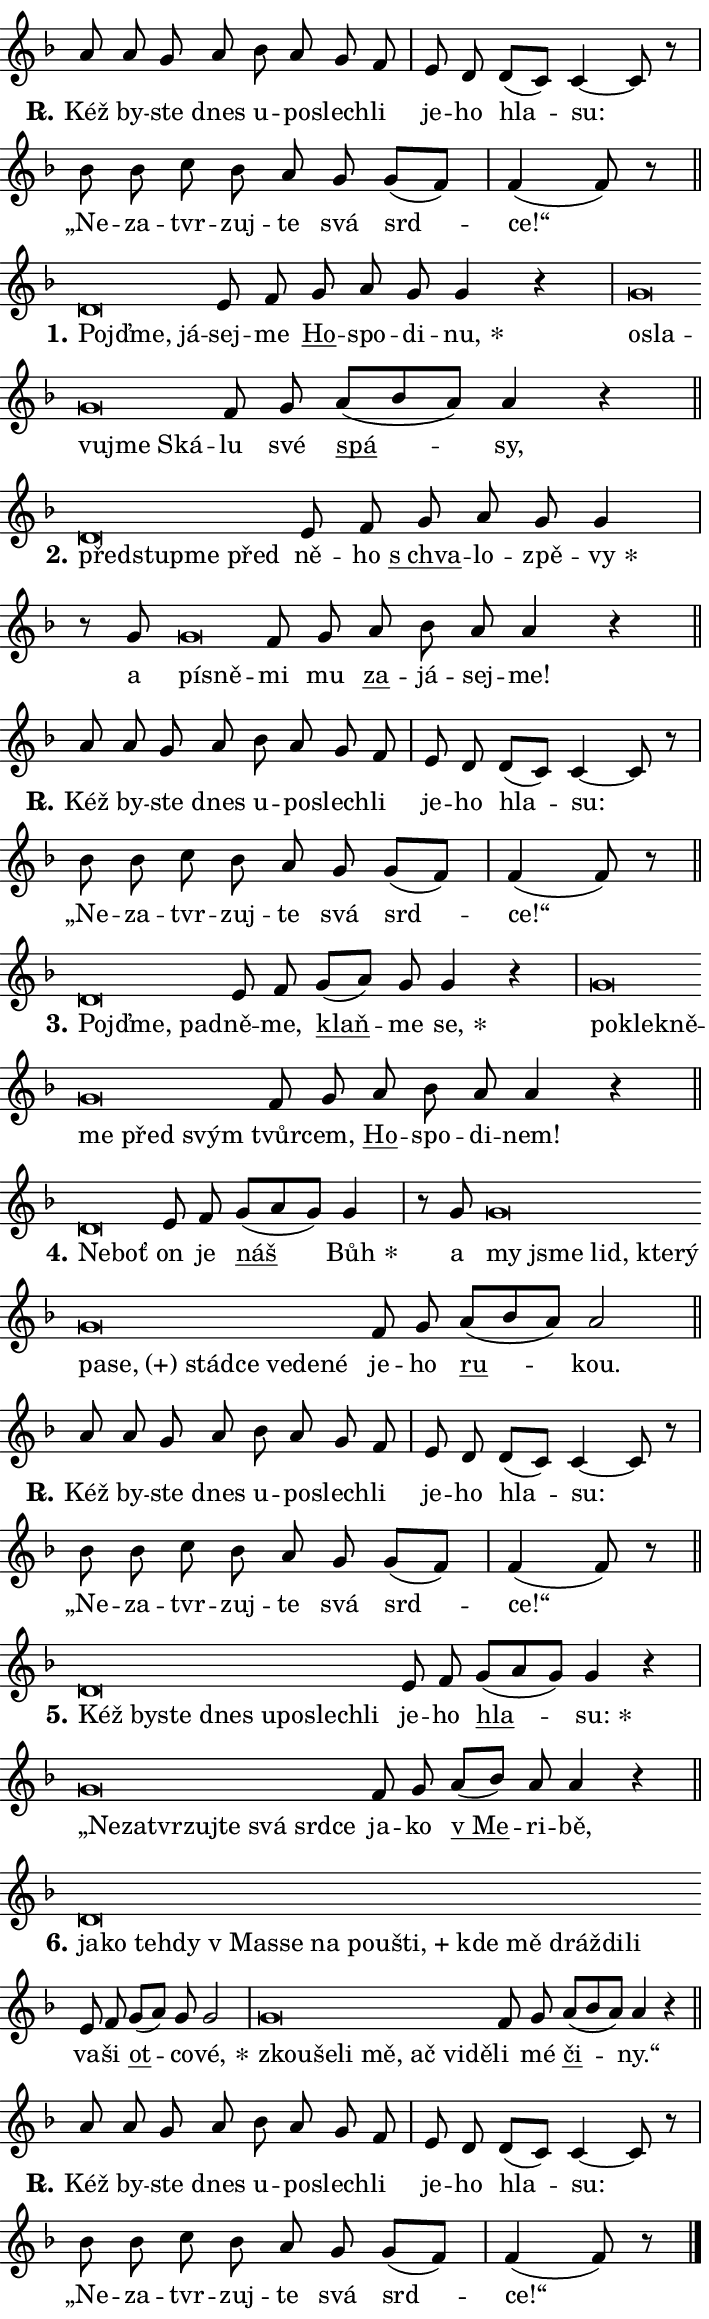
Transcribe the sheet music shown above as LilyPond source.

\version "2.24.0"
\header { tagline = "" }
\paper {
  indent = 0\cm
  top-margin = 0\cm
  right-margin = 0.13\cm % to fit lyric hyphens
  bottom-margin = 0\cm
  left-margin = 0\cm
  paper-width = 12\cm
  page-breaking = #ly:one-page-breaking
  system-system-spacing.basic-distance = #11
  score-system-spacing.basic-distance = #11
  ragged-last = ##f
}


%% Author: Thomas Morley
%% https://lists.gnu.org/archive/html/lilypond-user/2020-05/msg00002.html
#(define (line-position grob)
"Returns position of @var[grob} in current system:
   @code{'start}, if at first time-step
   @code{'end}, if at last time-step
   @code{'middle} otherwise
"
  (let* ((col (ly:item-get-column grob))
         (ln (ly:grob-object col 'left-neighbor))
         (rn (ly:grob-object col 'right-neighbor))
         (col-to-check-left (if (ly:grob? ln) ln col))
         (col-to-check-right (if (ly:grob? rn) rn col))
         (break-dir-left
           (and
             (ly:grob-property col-to-check-left 'non-musical #f)
             (ly:item-break-dir col-to-check-left)))
         (break-dir-right
           (and
             (ly:grob-property col-to-check-right 'non-musical #f)
             (ly:item-break-dir col-to-check-right))))
        (cond ((eqv? 1 break-dir-left) 'start)
              ((eqv? -1 break-dir-right) 'end)
              (else 'middle))))

#(define (tranparent-at-line-position vctor)
  (lambda (grob)
  "Relying on @code{line-position} select the relevant enry from @var{vctor}.
Used to determine transparency,"
    (case (line-position grob)
      ((end) (not (vector-ref vctor 0)))
      ((middle) (not (vector-ref vctor 1)))
      ((start) (not (vector-ref vctor 2))))))

noteHeadBreakVisibility =
#(define-music-function (break-visibility)(vector?)
"Makes @code{NoteHead}s transparent relying on @var{break-visibility}"
#{
  \override NoteHead.transparent =
    #(tranparent-at-line-position break-visibility)
#})

#(define delete-ledgers-for-transparent-note-heads
  (lambda (grob)
    "Reads whether a @code{NoteHead} is transparent.
If so this @code{NoteHead} is removed from @code{'note-heads} from
@var{grob}, which is supposed to be @code{LedgerLineSpanner}.
As a result ledgers are not printed for this @code{NoteHead}"
    (let* ((nhds-array (ly:grob-object grob 'note-heads))
           (nhds-list
             (if (ly:grob-array? nhds-array)
                 (ly:grob-array->list nhds-array)
                 '()))
           ;; Relies on the transparent-property being done before
           ;; Staff.LedgerLineSpanner.after-line-breaking is executed.
           ;; This is fragile ...
           (to-keep
             (remove
               (lambda (nhd)
                 (ly:grob-property nhd 'transparent #f))
               nhds-list)))
      ;; TODO find a better method to iterate over grob-arrays, similiar
      ;; to filter/remove etc for lists
      ;; For now rebuilt from scratch
      (set! (ly:grob-object grob 'note-heads)  '())
      (for-each
        (lambda (nhd)
          (ly:pointer-group-interface::add-grob grob 'note-heads nhd))
        to-keep))))

squashNotes = {
  \override NoteHead.X-extent = #'(-0.2 . 0.2)
  \override NoteHead.Y-extent = #'(-0.75 . 0)
  \override NoteHead.stencil =
    #(lambda (grob)
       (let ((pos (ly:grob-property grob 'staff-position)))
         (begin
           (if (< pos -7) (display "ERROR: Lower brevis then expected\n") (display ""))
           (if (<= pos -6) ly:text-interface::print ly:note-head::print))))
}
unSquashNotes = {
  \revert NoteHead.X-extent
  \revert NoteHead.Y-extent
  \revert NoteHead.stencil
}

hideNotes = \noteHeadBreakVisibility #begin-of-line-visible
unHideNotes = \noteHeadBreakVisibility #all-visible

% work-around for resetting accidentals
% https://lilypond.org/doc/v2.23/Documentation/notation/displaying-rhythms#unmetered-music
cadenzaMeasure = {
  \cadenzaOff
  \partial 1024 s1024
  \cadenzaOn
}

#(define-markup-command (accent layout props text) (markup?)
  "Underline accented syllable"
  (interpret-markup layout props
    #{\markup \override #'(offset . 4.3) \underline { #text }#}))

responsum = \markup \concat {
  "R" \hspace #-1.05 \path #0.1 #'((moveto 0 0.07) (lineto 0.9 0.8)) \hspace #0.05 "."
}

spaceSize = #0.6828661417322834 % exact space size for TeX Gyre Schola

\layout {
  \context {
    \Staff
    \remove "Time_signature_engraver"
    \override LedgerLineSpanner.after-line-breaking = #delete-ledgers-for-transparent-note-heads
  }
  \context {
    \Lyrics {
      \override LyricSpace.minimum-distance = \spaceSize
      \override LyricText.font-name = #"TeX Gyre Schola"
      \override LyricText.font-size = 1
      \override StanzaNumber.font-name = #"TeX Gyre Schola Bold"
      \override StanzaNumber.font-size = 1
    }
  }
  \context {
    \Score 
    \override NoteHead.text =
      #(lambda (grob) 
        (let ((pos (ly:grob-property grob 'staff-position)))
          #{\markup {
            \combine
              \halign #-0.55 \raise #(if (= pos -6) 0 0.5) \override #'(thickness . 2) \draw-line #'(3.2 . 0)
              \musicglyph "noteheads.sM1"
          }#}))
  }
}

% magnetic-lyrics.ily
%
%   written by
%     Jean Abou Samra <jean@abou-samra.fr>
%     Werner Lemberg <wl@gnu.org>
%
%   adapted by
%     Jiri Hon <jiri.hon@gmail.com>
%
% Version 2022-Apr-15

% https://www.mail-archive.com/lilypond-user@gnu.org/msg149350.html

#(define (Left_hyphen_pointer_engraver context)
   "Collect syllable-hyphen-syllable occurrences in lyrics and store
them in properties.  This engraver only looks to the left.  For
example, if the lyrics input is @code{foo -- bar}, it does the
following.

@itemize @bullet
@item
Set the @code{text} property of the @code{LyricHyphen} grob between
@q{foo} and @q{bar} to @code{foo}.

@item
Set the @code{left-hyphen} property of the @code{LyricText} grob with
text @q{foo} to the @code{LyricHyphen} grob between @q{foo} and
@q{bar}.
@end itemize

Use this auxiliary engraver in combination with the
@code{lyric-@/text::@/apply-@/magnetic-@/offset!} hook."
   (let ((hyphen #f)
         (text #f))
     (make-engraver
      (acknowledgers
       ((lyric-syllable-interface engraver grob source-engraver)
        (set! text grob)))
      (end-acknowledgers
       ((lyric-hyphen-interface engraver grob source-engraver)
        ;(when (not (grob::has-interface grob 'lyric-space-interface))
          (set! hyphen grob)));)
      ((stop-translation-timestep engraver)
       (when (and text hyphen)
         (ly:grob-set-object! text 'left-hyphen hyphen))
       (set! text #f)
       (set! hyphen #f)))))

#(define (lyric-text::apply-magnetic-offset! grob)
   "If the space between two syllables is less than the value in
property @code{LyricText@/.details@/.squash-threshold}, move the right
syllable to the left so that it gets concatenated with the left
syllable.

Use this function as a hook for
@code{LyricText@/.after-@/line-@/breaking} if the
@code{Left_@/hyphen_@/pointer_@/engraver} is active."
   (let ((hyphen (ly:grob-object grob 'left-hyphen #f)))
     (when hyphen
       (let ((left-text (ly:spanner-bound hyphen LEFT)))
         (when (grob::has-interface left-text 'lyric-syllable-interface)
           (let* ((common (ly:grob-common-refpoint grob left-text X))
                  (this-x-ext (ly:grob-extent grob common X))
                  (left-x-ext
                   (begin
                     ;; Trigger magnetism for left-text.
                     (ly:grob-property left-text 'after-line-breaking)
                     (ly:grob-extent left-text common X)))
                  ;; `delta` is the gap width between two syllables.
                  (delta (- (interval-start this-x-ext)
                            (interval-end left-x-ext)))
                  (details (ly:grob-property grob 'details))
                  (threshold (assoc-get 'squash-threshold details 0.2)))
             (when (< delta threshold)
               (let* (;; We have to manipulate the input text so that
                      ;; ligatures crossing syllable boundaries are not
                      ;; disabled.  For languages based on the Latin
                      ;; script this is essentially a beautification.
                      ;; However, for non-Western scripts it can be a
                      ;; necessity.
                      (lt (ly:grob-property left-text 'text))
                      (rt (ly:grob-property grob 'text))
                      (is-space (grob::has-interface hyphen 'lyric-space-interface))
                      (space (if is-space " " ""))
                      (extra-delta (if is-space spaceSize 0))
                      ;; Append new syllable.
                      (ltrt-space (if (and (string? lt) (string? rt))
                                (string-append lt space rt)
                                (make-concat-markup (list lt space rt))))
                      ;; Right-align `ltrt` to the right side.
                      (ltrt-space-markup (grob-interpret-markup
                               grob
                               (make-translate-markup
                                (cons (interval-length this-x-ext) 0)
                                (make-right-align-markup ltrt-space)))))
                 (begin
                   ;; Don't print `left-text`.
                   (ly:grob-set-property! left-text 'stencil #f)
                   ;; Set text and stencil (which holds all collected
                   ;; syllables so far) and shift it to the left.
                   (ly:grob-set-property! grob 'text ltrt-space)
                   (ly:grob-set-property! grob 'stencil ltrt-space-markup)
                   (ly:grob-translate-axis! grob (- (- delta extra-delta)) X))))))))))


#(define (lyric-hyphen::displace-bounds-first grob)
   ;; Make very sure this callback isn't triggered too early.
   (let ((left (ly:spanner-bound grob LEFT))
         (right (ly:spanner-bound grob RIGHT)))
     (ly:grob-property left 'after-line-breaking)
     (ly:grob-property right 'after-line-breaking)
     (ly:lyric-hyphen::print grob)))

squashThreshold = #0.4

\layout {
  \context {
    \Lyrics
    \consists #Left_hyphen_pointer_engraver
    \override LyricText.after-line-breaking =
      #lyric-text::apply-magnetic-offset!
    \override LyricHyphen.stencil = #lyric-hyphen::displace-bounds-first
    \override LyricText.details.squash-threshold = \squashThreshold
    \override LyricHyphen.minimum-distance = 0
    \override LyricHyphen.minimum-length = \squashThreshold
  }
}

squashText = \override LyricText.details.squash-threshold = 9999
unSquashText = \override LyricText.details.squash-threshold = \squashThreshold

leftText = \override LyricText.self-alignment-X = #LEFT
unLeftText = \revert LyricText.self-alignment-X

starOffset = #(lambda (grob) 
                (let ((x_offset (ly:self-alignment-interface::aligned-on-x-parent grob)))
                  (if (= x_offset 0) 0 (+ x_offset 1.2))))

star = #(define-music-function (syllable)(string?)
"Append star separator at the end of a syllable"
#{
  \once \override LyricText.X-offset = #starOffset
  \lyricmode { \markup {
    #syllable
    \override #'((font-name . "TeX Gyre Schola Bold")) \hspace #0.2 \lower #0.65 \larger "*"
  } }
#})

starAccent = #(define-music-function (syllable)(string?)
"Append star separator at the end of a syllable and make accent"
#{
  \once \override LyricText.X-offset = #starOffset
  \lyricmode { \markup {
    \accent #syllable
    \override #'((font-name . "TeX Gyre Schola Bold")) \hspace #0.2 \lower #0.65 \larger "*"
  } }
#})

breath = #(define-music-function (syllable)(string?)
"Append breathing indicator at the end of a syllable"
#{
  \lyricmode { \markup { #syllable "+" } }
#})

optionalBreath = #(define-music-function (syllable)(string?)
"Append optional breathing indicator at the end of a syllable"
#{
  \lyricmode { \markup { #syllable "(+)" } }
#})


\score {
    <<
        \new Voice = "melody" { \cadenzaOn \key f \major \relative { a'8 a g a \bar "" bes a \bar "" g f \cadenzaMeasure \bar "|" e d \bar "" d[( c)] c4~ c8 r8 \cadenzaMeasure \bar "|" bes' bes \bar "" c bes \bar "" a g \bar "" g[( f)] \cadenzaMeasure \bar "|" f4( f8)] r \cadenzaMeasure \bar "||" \break } }
        \new Lyrics \lyricsto "melody" { \lyricmode { \set stanza = \responsum
Kéž by -- ste dnes u -- po -- slech -- li je -- ho hla -- su: „Ne -- za -- tvr -- zuj -- te svá srd -- ce!“ } }
    >>
    \layout {}
}

\score {
    <<
        \new Voice = "melody" { \cadenzaOn \key f \major \relative { \squashNotes d'\breve*1/16 \hideNotes \breve*1/16 \breve*1/16 \bar "" \unHideNotes \unSquashNotes e8 f \bar "" g a g g4 r \cadenzaMeasure \bar "|" \squashNotes g\breve*1/16 \hideNotes \breve*1/16 \bar "" \breve*1/16 \bar "" \breve*1/16 \breve*1/16 \bar "" \unHideNotes \unSquashNotes f8 g \bar "" a[( bes a)] a4 r \cadenzaMeasure \bar "||" \break } }
        \new Lyrics \lyricsto "melody" { \lyricmode { \set stanza = "1."
\leftText Pojď -- \squashText me, já -- \unLeftText \unSquashText sej -- me \markup \accent Ho -- spo -- di -- \star nu, \leftText o -- \squashText sla -- vu -- jme Ská -- \unLeftText \unSquashText lu své \markup \accent spá -- sy, } }
    >>
    \layout {}
}

\score {
    <<
        \new Voice = "melody" { \cadenzaOn \key f \major \relative { \squashNotes d'\breve*1/16 \hideNotes \breve*1/16 \bar "" \breve*1/16 \breve*1/16 \bar "" \unHideNotes \unSquashNotes e8 f \bar "" g a g g4 \cadenzaMeasure \bar "|" r8 g8 \squashNotes g\breve*1/16 \hideNotes \breve*1/16 \bar "" \unHideNotes \unSquashNotes f8 g \bar "" a bes a a4 r \cadenzaMeasure \bar "||" \break } }
        \new Lyrics \lyricsto "melody" { \lyricmode { \set stanza = "2."
\leftText před -- \squashText stup -- me před \unLeftText \unSquashText ně -- ho \markup \accent "s chva" -- lo -- zpě -- \star vy a \leftText pí -- \squashText sně -- \unLeftText \unSquashText mi mu \markup \accent za -- já -- sej -- me! } }
    >>
    \layout {}
}

\score {
    <<
        \new Voice = "melody" { \cadenzaOn \key f \major \relative { a'8 a g a \bar "" bes a \bar "" g f \cadenzaMeasure \bar "|" e d \bar "" d[( c)] c4~ c8 r8 \cadenzaMeasure \bar "|" bes' bes \bar "" c bes \bar "" a g \bar "" g[( f)] \cadenzaMeasure \bar "|" f4( f8)] r \cadenzaMeasure \bar "||" \break } }
        \new Lyrics \lyricsto "melody" { \lyricmode { \set stanza = \responsum
Kéž by -- ste dnes u -- po -- slech -- li je -- ho hla -- su: „Ne -- za -- tvr -- zuj -- te svá srd -- ce!“ } }
    >>
    \layout {}
}

\score {
    <<
        \new Voice = "melody" { \cadenzaOn \key f \major \relative { \squashNotes d'\breve*1/16 \hideNotes \breve*1/16 \breve*1/16 \bar "" \unHideNotes \unSquashNotes e8 f \bar "" g[( a)] g g4 r \cadenzaMeasure \bar "|" \squashNotes g\breve*1/16 \hideNotes \breve*1/16 \bar "" \breve*1/16 \bar "" \breve*1/16 \bar "" \breve*1/16 \breve*1/16 \bar "" \unHideNotes \unSquashNotes f8 g \bar "" a bes a a4 r \cadenzaMeasure \bar "||" \break } }
        \new Lyrics \lyricsto "melody" { \lyricmode { \set stanza = "3."
\leftText Pojď -- \squashText me, pad -- \unLeftText \unSquashText ně -- me, \markup \accent klaň -- me \star se, \leftText po -- \squashText kle -- kně -- me před svým \unLeftText \unSquashText tvůr -- cem, \markup \accent Ho -- spo -- di -- nem! } }
    >>
    \layout {}
}

\score {
    <<
        \new Voice = "melody" { \cadenzaOn \key f \major \relative { \squashNotes d'\breve*1/16 \hideNotes \breve*1/16 \bar "" \unHideNotes \unSquashNotes e8 f \bar "" g[( a g)] g4 \cadenzaMeasure \bar "|" r8 g \squashNotes g\breve*1/16 \hideNotes \breve*1/16 \bar "" \breve*1/16 \bar "" \breve*1/16 \bar "" \breve*1/16 \bar "" \breve*1/16 \bar "" \breve*1/16 \bar "" \breve*1/16 \bar "" \breve*1/16 \bar "" \breve*1/16 \bar "" \breve*1/16 \breve*1/16 \bar "" \unHideNotes \unSquashNotes f8 g \bar "" a[( bes a)] a2 \cadenzaMeasure \bar "||" \break } }
        \new Lyrics \lyricsto "melody" { \lyricmode { \set stanza = "4."
\leftText Ne -- \squashText boť \unLeftText \unSquashText on je \markup \accent náš \star Bůh a \leftText my \squashText jsme lid, kte -- rý pa -- \optionalBreath se, stád -- ce ve -- de -- né \unLeftText \unSquashText je -- ho \markup \accent ru -- kou. } }
    >>
    \layout {}
}

\score {
    <<
        \new Voice = "melody" { \cadenzaOn \key f \major \relative { a'8 a g a \bar "" bes a \bar "" g f \cadenzaMeasure \bar "|" e d \bar "" d[( c)] c4~ c8 r8 \cadenzaMeasure \bar "|" bes' bes \bar "" c bes \bar "" a g \bar "" g[( f)] \cadenzaMeasure \bar "|" f4( f8)] r \cadenzaMeasure \bar "||" \break } }
        \new Lyrics \lyricsto "melody" { \lyricmode { \set stanza = \responsum
Kéž by -- ste dnes u -- po -- slech -- li je -- ho hla -- su: „Ne -- za -- tvr -- zuj -- te svá srd -- ce!“ } }
    >>
    \layout {}
}

\score {
    <<
        \new Voice = "melody" { \cadenzaOn \key f \major \relative { \squashNotes d'\breve*1/16 \hideNotes \breve*1/16 \bar "" \breve*1/16 \bar "" \breve*1/16 \bar "" \breve*1/16 \bar "" \breve*1/16 \bar "" \breve*1/16 \breve*1/16 \bar "" \unHideNotes \unSquashNotes e8 f \bar "" g[( a g)] g4 r \cadenzaMeasure \bar "|" \squashNotes g\breve*1/16 \hideNotes \breve*1/16 \bar "" \breve*1/16 \bar "" \breve*1/16 \bar "" \breve*1/16 \bar "" \breve*1/16 \bar "" \breve*1/16 \breve*1/16 \bar "" \unHideNotes \unSquashNotes f8 g \bar "" a[( bes)] a a4 r \cadenzaMeasure \bar "||" \break } }
        \new Lyrics \lyricsto "melody" { \lyricmode { \set stanza = "5."
\leftText Kéž \squashText by -- ste dnes u -- po -- slech -- li \unLeftText \unSquashText je -- ho \markup \accent hla -- \star su: \leftText „Ne -- \squashText za -- tvr -- zuj -- te svá srd -- ce \unLeftText \unSquashText ja -- ko \markup \accent "v Me" -- ri -- bě, } }
    >>
    \layout {}
}

\score {
    <<
        \new Voice = "melody" { \cadenzaOn \key f \major \relative { \squashNotes d'\breve*1/16 \hideNotes \breve*1/16 \bar "" \breve*1/16 \bar "" \breve*1/16 \bar "" \breve*1/16 \bar "" \breve*1/16 \bar "" \breve*1/16 \bar "" \breve*1/16 \bar "" \breve*1/16 \bar "" \breve*1/16 \bar "" \breve*1/16 \bar "" \breve*1/16 \bar "" \breve*1/16 \breve*1/16 \bar "" \unHideNotes \unSquashNotes e8 f \bar "" g[( a)] g g2 \cadenzaMeasure \bar "|" \squashNotes g\breve*1/16 \hideNotes \breve*1/16 \bar "" \breve*1/16 \bar "" \breve*1/16 \bar "" \breve*1/16 \bar "" \breve*1/16 \breve*1/16 \bar "" \unHideNotes \unSquashNotes f8 g \bar "" a[( bes a)] a4 r \cadenzaMeasure \bar "||" \break } }
        \new Lyrics \lyricsto "melody" { \lyricmode { \set stanza = "6."
\leftText ja -- \squashText ko teh -- dy "v Ma" -- sse na pou -- \breath "šti," kde mě dráž -- di -- li \unLeftText \unSquashText va -- ši \markup \accent ot -- co -- \star vé, \leftText zkou -- \squashText še -- li mě, ač vi -- dě -- \unLeftText \unSquashText li mé \markup \accent či -- ny.“ } }
    >>
    \layout {}
}

\score {
    <<
        \new Voice = "melody" { \cadenzaOn \key f \major \relative { a'8 a g a \bar "" bes a \bar "" g f \cadenzaMeasure \bar "|" e d \bar "" d[( c)] c4~ c8 r8 \cadenzaMeasure \bar "|" bes' bes \bar "" c bes \bar "" a g \bar "" g[( f)] \cadenzaMeasure \bar "|" f4( f8)] r \cadenzaMeasure \bar "||" \break } \bar "|." }
        \new Lyrics \lyricsto "melody" { \lyricmode { \set stanza = \responsum
Kéž by -- ste dnes u -- po -- slech -- li je -- ho hla -- su: „Ne -- za -- tvr -- zuj -- te svá srd -- ce!“ } }
    >>
    \layout {}
}
